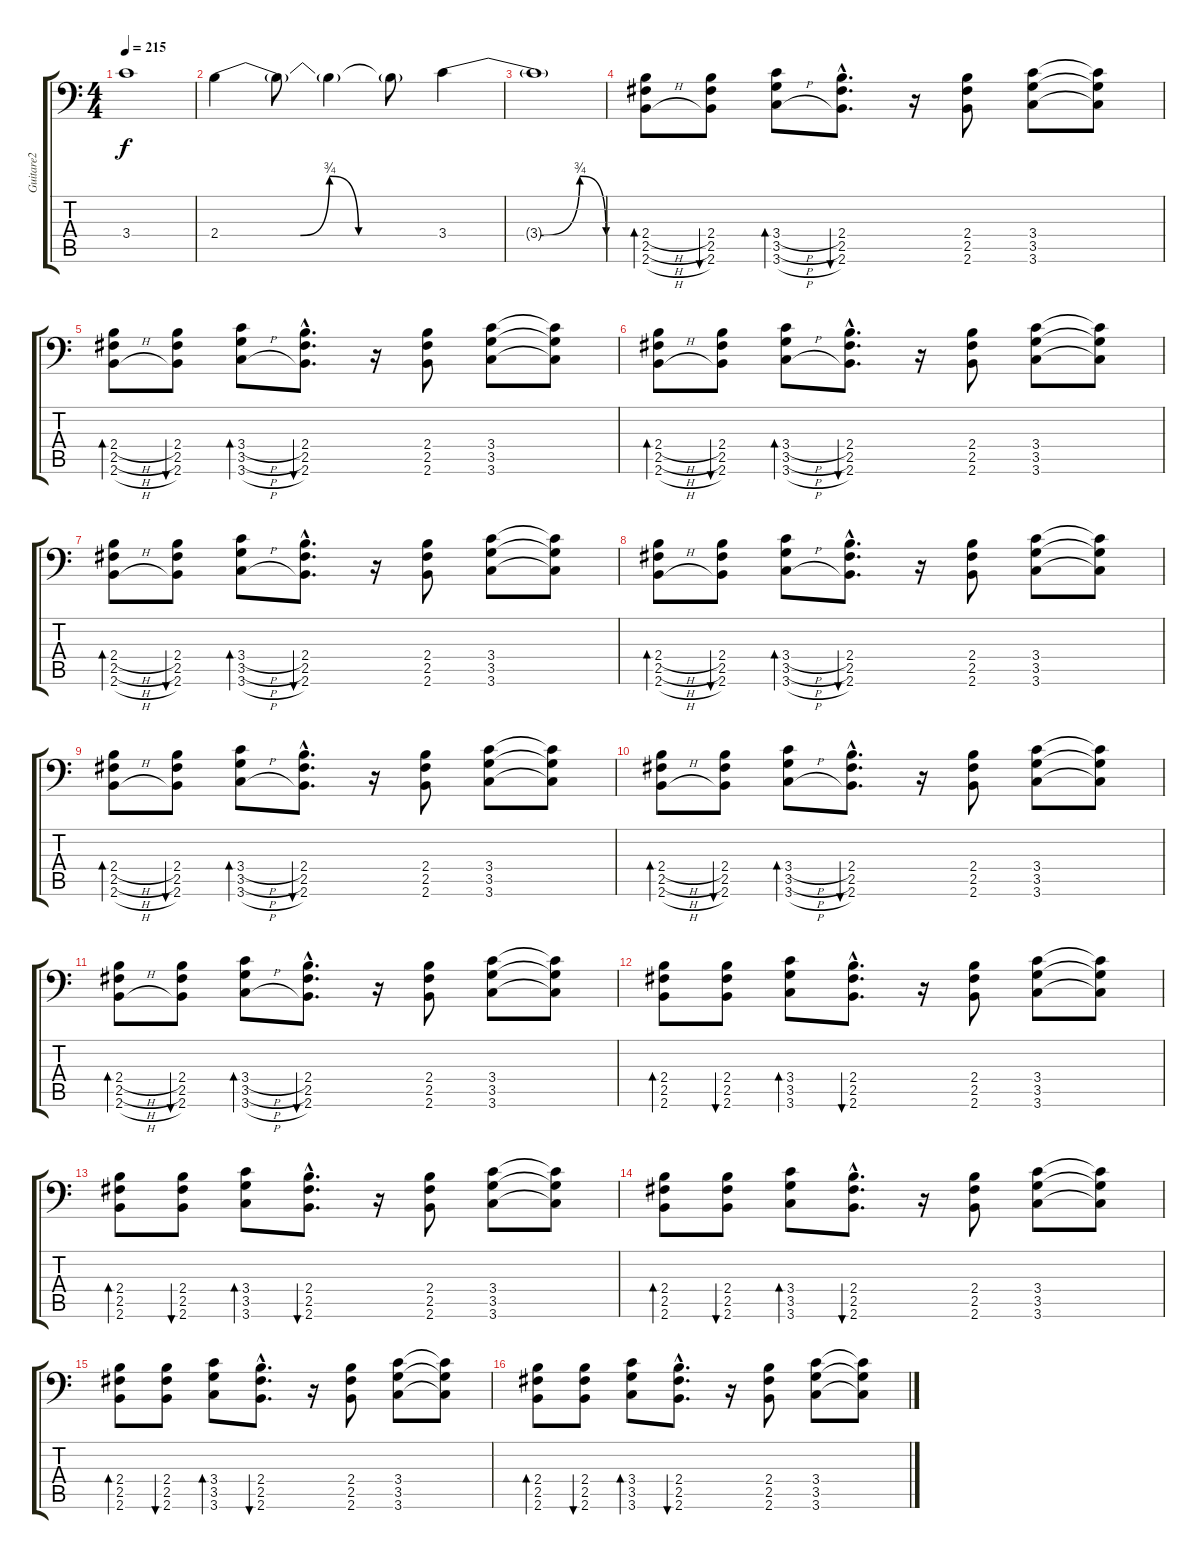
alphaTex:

\track ("Guitare2" "Guitare2") {instrument distortionguitar}
\staff {score tabs}
\tuning (E4 B3 G3 A2 E2 A1) {hide}
\ts (4 4)
\tempo 215
\clef f4
\ks c
3.4{t}.1{dy f} |
2.4{be (custom 0 0 22 0 30 3 38 0 60 0)}.4 2.4{t}.8 2.4{t}.4 2.4{t}.8 3.4{be (custom 0 0 15 0 35 0 50 3 60 0)}.4 |
3.4{t}.1 |
(2.4{h} 2.5{h} 2.6{h}).8{bd 120} (2.4 2.5 2.6).8{bu 120} (3.4{h} 3.5{h} 3.6{h}).8{bd 120} (2.4{hac} 2.5{hac} 2.6{hac}).8{d bu 120} r.16 (2.4 2.5 2.6).8 (3.4 3.5 3.6).8 (3.4{t} 3.5{t} 3.6{t}).8 |
(2.4{h} 2.5{h} 2.6{h}).8{bd 120} (2.4 2.5 2.6).8{bu 120} (3.4{h} 3.5{h} 3.6{h}).8{bd 120} (2.4{hac} 2.5{hac} 2.6{hac}).8{d bu 120} r.16 (2.4 2.5 2.6).8 (3.4 3.5 3.6).8 (3.4{t} 3.5{t} 3.6{t}).8 |
(2.4{h} 2.5{h} 2.6{h}).8{bd 120} (2.4 2.5 2.6).8{bu 120} (3.4{h} 3.5{h} 3.6{h}).8{bd 120} (2.4{hac} 2.5{hac} 2.6{hac}).8{d bu 120} r.16 (2.4 2.5 2.6).8 (3.4 3.5 3.6).8 (3.4{t} 3.5{t} 3.6{t}).8 |
(2.4{h} 2.5{h} 2.6{h}).8{bd 120} (2.4 2.5 2.6).8{bu 120} (3.4{h} 3.5{h} 3.6{h}).8{bd 120} (2.4{hac} 2.5{hac} 2.6{hac}).8{d bu 120} r.16 (2.4 2.5 2.6).8 (3.4 3.5 3.6).8 (3.4{t} 3.5{t} 3.6{t}).8 |
(2.4{h} 2.5{h} 2.6{h}).8{bd 120} (2.4 2.5 2.6).8{bu 120} (3.4{h} 3.5{h} 3.6{h}).8{bd 120} (2.4{hac} 2.5{hac} 2.6{hac}).8{d bu 120} r.16 (2.4 2.5 2.6).8 (3.4 3.5 3.6).8 (3.4{t} 3.5{t} 3.6{t}).8 |
(2.4{h} 2.5{h} 2.6{h}).8{bd 120} (2.4 2.5 2.6).8{bu 120} (3.4{h} 3.5{h} 3.6{h}).8{bd 120} (2.4{hac} 2.5{hac} 2.6{hac}).8{d bu 120} r.16 (2.4 2.5 2.6).8 (3.4 3.5 3.6).8 (3.4{t} 3.5{t} 3.6{t}).8 |
(2.4{h} 2.5{h} 2.6{h}).8{bd 120} (2.4 2.5 2.6).8{bu 120} (3.4{h} 3.5{h} 3.6{h}).8{bd 120} (2.4{hac} 2.5{hac} 2.6{hac}).8{d bu 120} r.16 (2.4 2.5 2.6).8 (3.4 3.5 3.6).8 (3.4{t} 3.5{t} 3.6{t}).8 |
(2.4{h} 2.5{h} 2.6{h}).8{bd 120} (2.4 2.5 2.6).8{bu 120} (3.4{h} 3.5{h} 3.6{h}).8{bd 120} (2.4{hac} 2.5{hac} 2.6{hac}).8{d bu 120} r.16 (2.4 2.5 2.6).8 (3.4 3.5 3.6).8 (3.4{t} 3.5{t} 3.6{t}).8 |
(2.4 2.5 2.6).8{bd 120} (2.4 2.5 2.6).8{bu 120} (3.4 3.5 3.6).8{bd 120} (2.4{hac} 2.5{hac} 2.6{hac}).8{d bu 120} r.16 (2.4 2.5 2.6).8 (3.4 3.5 3.6).8 (3.4{t} 3.5{t} 3.6{t}).8 |
(2.4 2.5 2.6).8{bd 120} (2.4 2.5 2.6).8{bu 120} (3.4 3.5 3.6).8{bd 120} (2.4{hac} 2.5{hac} 2.6{hac}).8{d bu 120} r.16 (2.4 2.5 2.6).8 (3.4 3.5 3.6).8 (3.4{t} 3.5{t} 3.6{t}).8 |
(2.4 2.5 2.6).8{bd 120} (2.4 2.5 2.6).8{bu 120} (3.4 3.5 3.6).8{bd 120} (2.4{hac} 2.5{hac} 2.6{hac}).8{d bu 120} r.16 (2.4 2.5 2.6).8 (3.4 3.5 3.6).8 (3.4{t} 3.5{t} 3.6{t}).8 |
(2.4 2.5 2.6).8{bd 120} (2.4 2.5 2.6).8{bu 120} (3.4 3.5 3.6).8{bd 120} (2.4{hac} 2.5{hac} 2.6{hac}).8{d bu 120} r.16 (2.4 2.5 2.6).8 (3.4 3.5 3.6).8 (3.4{t} 3.5{t} 3.6{t}).8 |
(2.4 2.5 2.6).8{bd 120} (2.4 2.5 2.6).8{bu 120} (3.4 3.5 3.6).8{bd 120} (2.4{hac} 2.5{hac} 2.6{hac}).8{d bu 120} r.16 (2.4 2.5 2.6).8 (3.4 3.5 3.6).8 (3.4{t} 3.5{t} 3.6{t}).8
